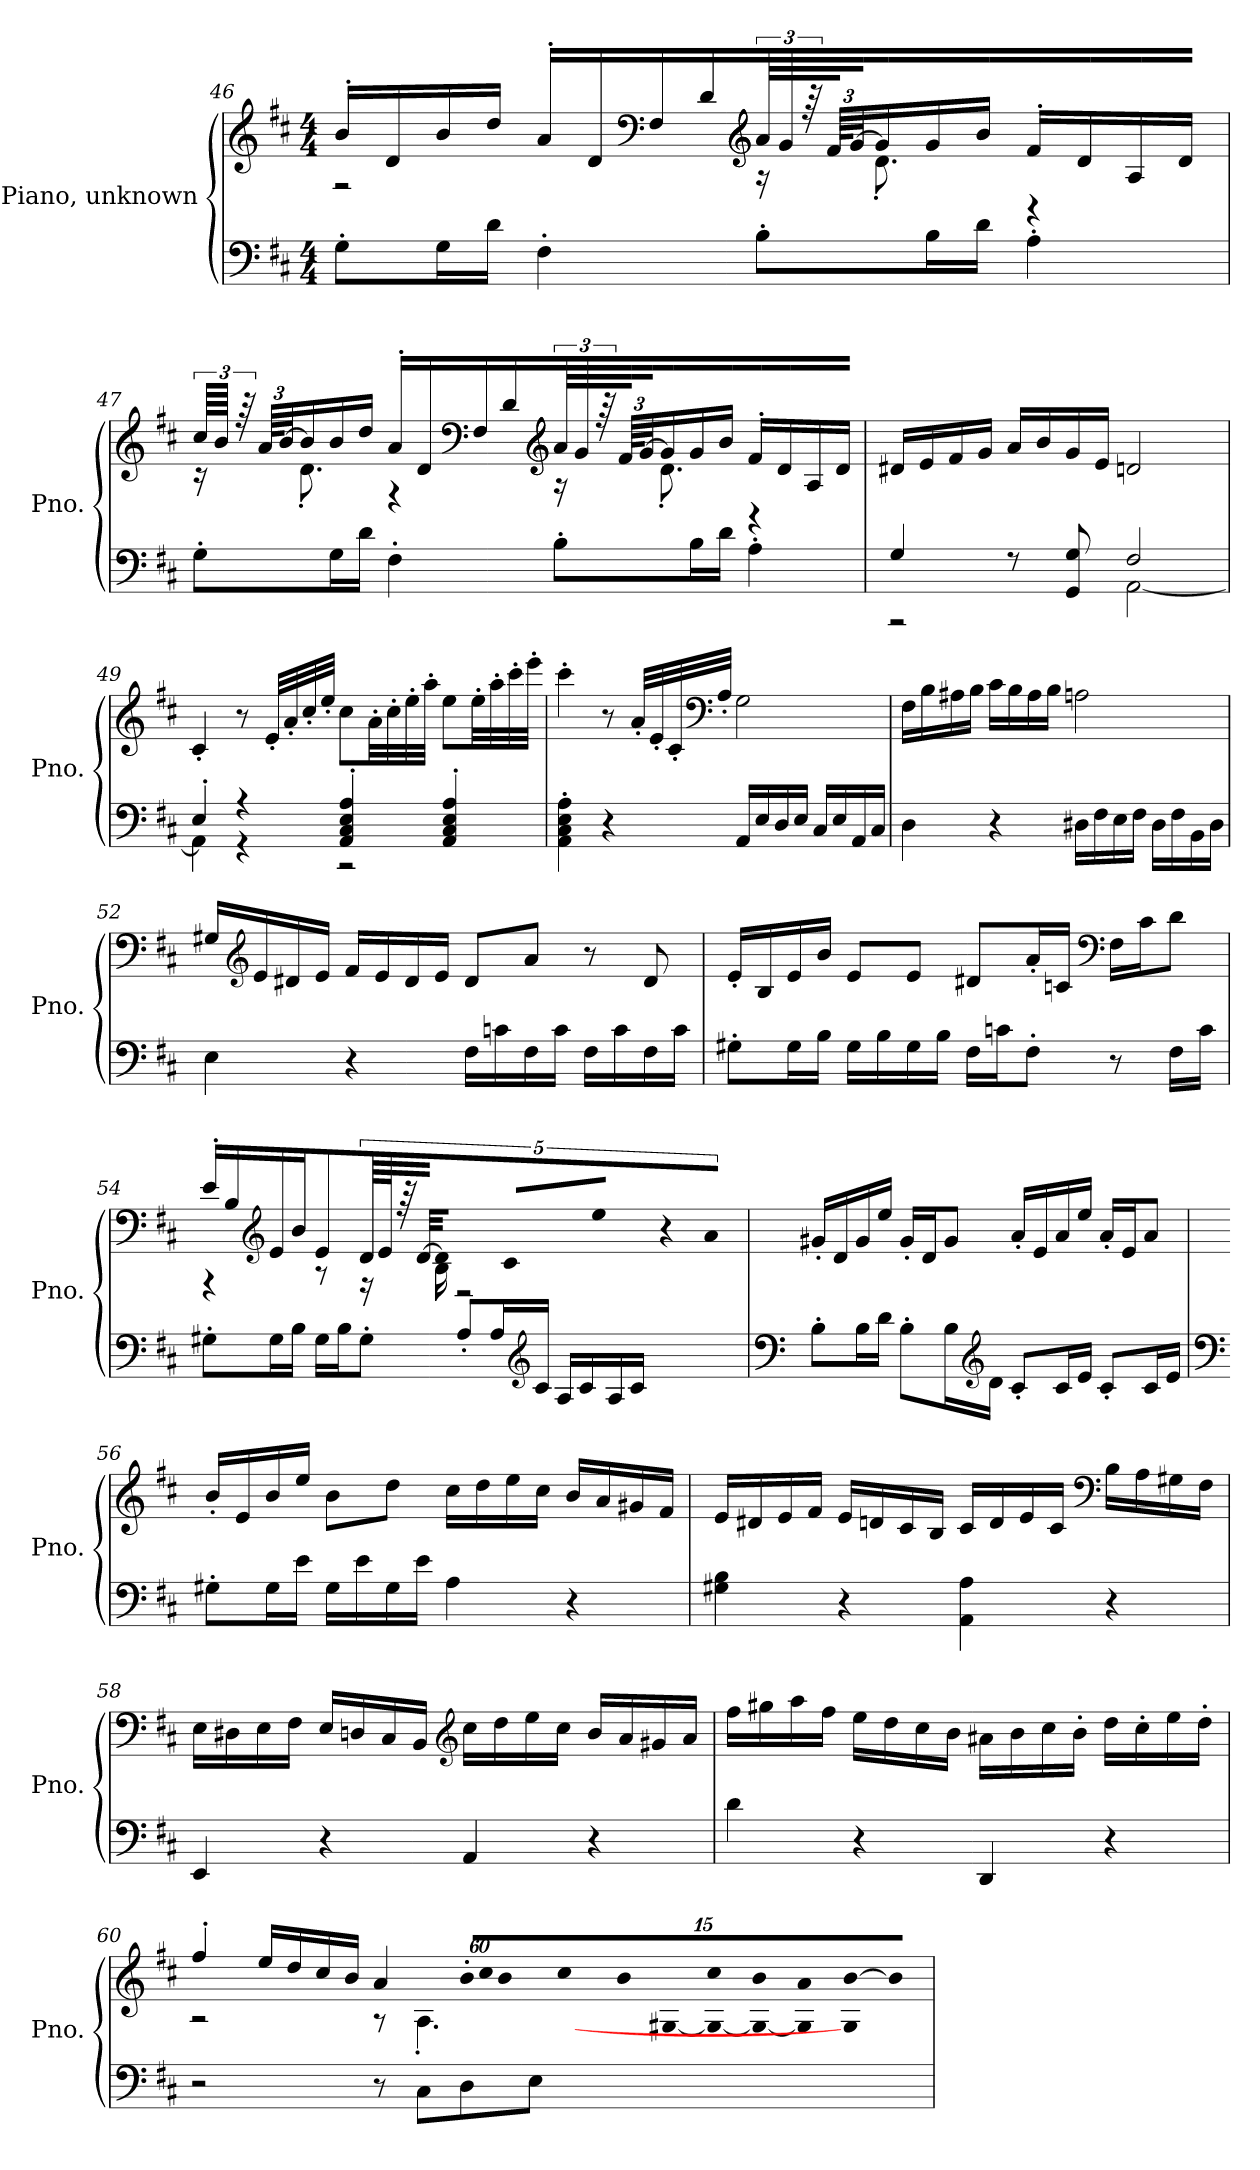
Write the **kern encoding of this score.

**kern	**kern
*part1	*part1
*staff2	*staff1
*I"Piano, unknown	*
*I'Pno.	*
!!LO:LB:g=z
*clefF4	*clefG2
*k[f#c#]	*k[f#c#]
*M4/4	*M4/4
=46	=46
*	*^
8G'\L	16b'/LL	2r
.	16d/	.
16G\L	16b/	.
16d\JJ	16dd/JJ	.
4F#'\	16a'/LL	.
.	16d/	.
*	*clefF4	*
.	16F#/	.
.	16d/	.
*	*clefG2	*
8B'\L	96a/LL	16r
.	96g/JJJJ	.
.	96r	.
*	*Xbrackettup	*
.	96f#/KLLL	.
.	[48g/J	.
.	16g/]	8.d'\
16B\L	16g/	.
16d\JJ	16b/JJ	.
4A'\	16f#'/LL	4r
.	16d/	.
.	16A/	.
.	16d/JJ	.
!!LO:LB:g=z	!!
=47	=47	=47
*	*brackettup	*
8G'\L	96cc#/LLLL	16r
.	96b/JJJJ	.
.	96r	.
*	*Xbrackettup	*
.	96a/KLLL	.
.	[48b/J	.
.	16b/]	8.d'\
16G\L	16b/	.
16d\JJ	16dd/JJ	.
4F#'\	16a'/LL	4r
.	16d/	.
*	*clefF4	*
.	16F#/	.
.	16d/	.
*	*clefG2	*
*	*brackettup	*
8B'\L	96a/LL	16r
.	96g/JJJJ	.
.	96r	.
*	*Xbrackettup	*
.	96f#/KLLL	.
.	[48g/J	.
.	16g/]	8.d'\
16B\L	16g/	.
16d\JJ	16b/JJ	.
4A'\	16f#'/LL	4r
.	16d/	.
.	16A/	.
.	16d/JJ	.
*	*v	*v
=48	=48
*^	*
4G/	2r	16d#X/LL
.	.	16e/
.	.	16f#/
.	.	16g/JJ
8r	.	16a/LL
.	.	16b/
8GG/ 8G/	.	16g/
.	.	16e/JJ
2F#/	[2AA\	2dn/
!!LO:LB:g=z
=49	=49	=49
4E'/	4AA\]	4c#'/
4r	4r	8r
.	.	32e'/LLL
.	.	32a'/
.	.	32cc#'/
.	.	32ee'/JJJ
4AA/' 4C#/' 4E/' 4A/'	2r	8cc#\L
.	.	32a'\LL
.	.	32cc#'\
.	.	32ee'\
.	.	32aa'\JJJ
4AA/' 4C#/' 4E/' 4A/'	.	8ee\L
.	.	32ee'\LL
.	.	32aa'\
.	.	32ccc#'\
.	.	32eee'\JJJ
*v	*v	*
=50	=50
4AA\' 4C#\' 4E\' 4A\'	4ccc#'\
4r	8r
.	32a'/LLL
.	32e'/
.	32c#'/
*	*clefF4
.	32A'/JJJ
16AA/LL	2G\
16E/	.
16D/	.
16E/JJ	.
16C#/LL	.
16E/	.
16AA/	.
16C#/JJ	.
!!LO:PB:g=z
=51	=51
4D\	16F#\LL
.	16B\
.	16A#X\
.	16B\JJ
4r	16c#\LL
.	16B\
.	16A#\
.	16B\JJ
16D#X\LL	2An\
16F#\	.
16E\	.
16F#\JJ	.
16D#\LL	.
16F#\	.
16BB\	.
16D#\JJ	.
=52	=52
4E\	16G#X/LL
*	*clefG2
.	16e/
.	16d#X/
.	16e/JJ
4r	16f#/LL
.	16e/
.	16d#/
.	16e/JJ
16F#\LL	8d#/L
16cn\	.
16F#\	8a/J
16c\JJ	.
16F#\LL	8r
16c\	.
16F#\	8d#/
16c\JJ	.
!!LO:LB:g=z
=53	=53
8G#X'\L	16e'/LL
.	16B/
16G#\L	16e/
16B\JJ	16b/JJ
16G#\LL	8e/L
16B\	.
16G#\	8e/J
16B\JJ	.
16F#\LL	8d#X/L
16cn\J	.
8F#'\J	16a'/L
.	16cn/JJ
*	*clefF4
8r	16F#\LL
.	16c\J
16F#\LL	8d#\J
16c\JJ	.
=54	=54
*	*^
8G#X'\L	16e'/LL	4r
.	16B/	.
*	*clefG2	*
16G#\L	16e/	.
16B\JJ	16b/J	.
16G#\LL	8e/	8r
16B\J	.	.
*	*brackettup	*
8G#'\J	80d/LLL	16r
.	80e/JJJJ	.
.	80r	.
.	[40d/KLL	.
.	16d/JJ]	16B\
8A'/L	8c#/L	2r
16A/L	8ee/J	.
*clefG2	*	*
16c#/JJ	.	.
16A/LL	8r	.
16c#/	.	.
16A/	8a/	.
16c#/JJ	.	.
*	*v	*v
!!LO:LB:g=z
=55	=55
*clefF4	*
8B'\L	16g#X'/LL
.	16d/
16B\L	16g#/
16d\JJ	16ee/JJ
8B'\L	16g#'/LL
.	16d/J
16B\L	8g#/J
*clefG2	*
16d\JJ	.
8c#'/L	16a'/LL
.	16e/
16c#/L	16a/
16e/JJ	16ee/JJ
8c#'/L	16a'/LL
.	16e/J
16c#/L	8a/J
16e/JJ	.
=56	=56
*clefF4	*
8G#X'\L	16b'/LL
.	16e/
16G#\L	16b/
16e\JJ	16ee/JJ
16G#\LL	8b\L
16e\	.
16G#\	8dd\J
16e\JJ	.
4A\	16cc#\LL
.	16dd\
.	16ee\
.	16cc#\JJ
4r	16b/LL
.	16a/
.	16g#X/
.	16f#/JJ
!!LO:LB:g=z
=57	=57
4G#X\ 4B\	16e/LL
.	16d#X/
.	16e/
.	16f#/JJ
4r	16e/LL
.	16dn/
.	16c#/
.	16B/JJ
4AA\ 4A\	16c#/LL
.	16d/
.	16e/
.	16c#/JJ
*	*clefF4
4r	16B\LL
.	16A\
.	16G#X\
.	16F#\JJ
=58	=58
4EE/	16E\LL
.	16D#X\
.	16E\
.	16F#\JJ
4r	16E/LL
.	16Dn/
.	16C#/
.	16BB/JJ
*	*clefG2
4AA/	16cc#\LL
.	16dd\
.	16ee\
.	16cc#\JJ
4r	16b/LL
.	16a/
.	16g#X/
.	16a/JJ
!!LO:LB:g=z
=59	=59
4d\	16ff#\LL
.	16gg#X\
.	16aa\
.	16ff#\JJ
4r	16ee\LL
.	16dd\
.	16cc#\
.	16b\JJ
4DD/	16a#X\LL
.	16b\
.	16cc#\
.	16b'\JJ
4r	16dd\LL
.	16cc#'\
.	16ee\
.	16dd'\JJ
=60	=60
*	*^
2r	4ff#'/	2r
.	16ee/LL	.
.	16dd/	.
.	16cc#/	.
.	16b/JJ	.
8r	4a/	8r
8C#\L	.	4.A'\
*	*Xbrackettup	*
!	!LO:N:vis=32	!
8D\	1920%53b'/LLL	.
!	!LO:N:vis=32	!
.	1920%53cc#/	.
.	1920ryy	.
!	!LO:N:vis=32	!
.	1920%53b/	.
!	!LO:N:vis=32	!
.	1920%53cc#/	.
!	!LO:N:vis=64	!
.	640%9b/L	.
!	!LO:N:vis=64	!
8E\J	[640%9G#X/J	.
!	!LO:N:vis=32	!
.	1920%53G#/_ 1920%53cc#/	.
!	!LO:N:vis=32	!
.	1920%53G#/_ 1920%53b/	.
!	!LO:N:vis=32	!
.	1920%53G#/_ 1920%53a/	.
.	1920ryy	.
!	!LO:N:vis=64	!
.	640%9G#/] [640%9b/L	.
!	!LO:N:vis=64	!
.	640%9b/JJJJ]	.
1920ryy	.	1920ryy
*	*v	*v
=	=
*-	*-
